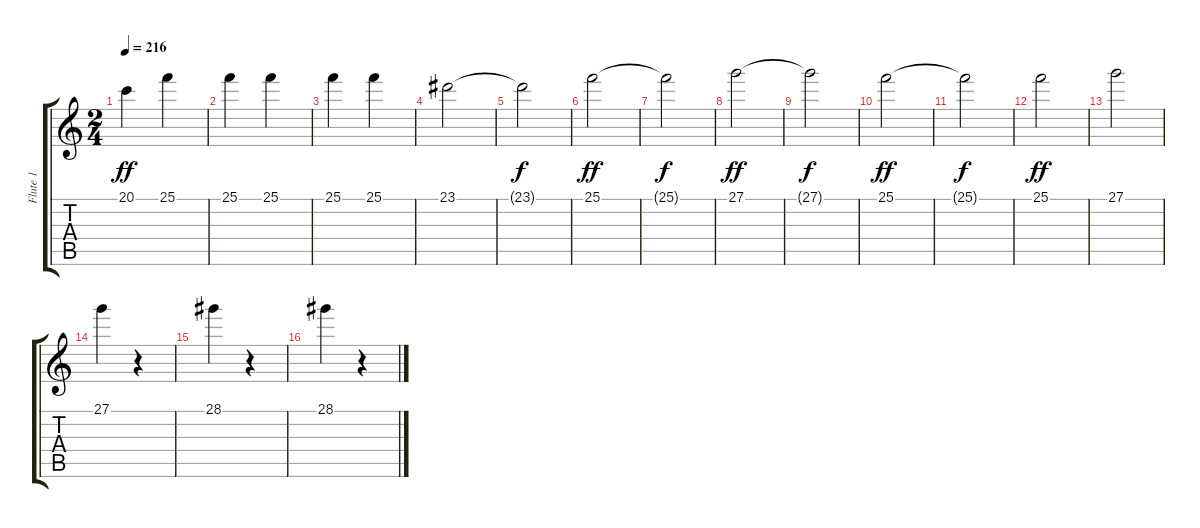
\track ("Flute 1" "Flute 1") {instrument flute}
\staff {score tabs}
\tuning (E4 B3 G3 D3 A2 E2) {hide}
\ts (2 4)
\tempo 216
\clef g2
\ks c
20.1.4{dy ff} 25.1.4 |
25.1.4 25.1.4 |
25.1.4 25.1.4 |
23.1.2 |
23.1{t}.2{dy f} |
25.1.2{dy ff} |
25.1{t}.2{dy f} |
27.1.2{dy ff} |
27.1{t}.2{dy f} |
25.1.2{dy ff} |
25.1{t}.2{dy f} |
25.1.2{dy ff} |
27.1.2 |
27.1.4 r.4 |
28.1.4 r.4 |
28.1.4 r.4
